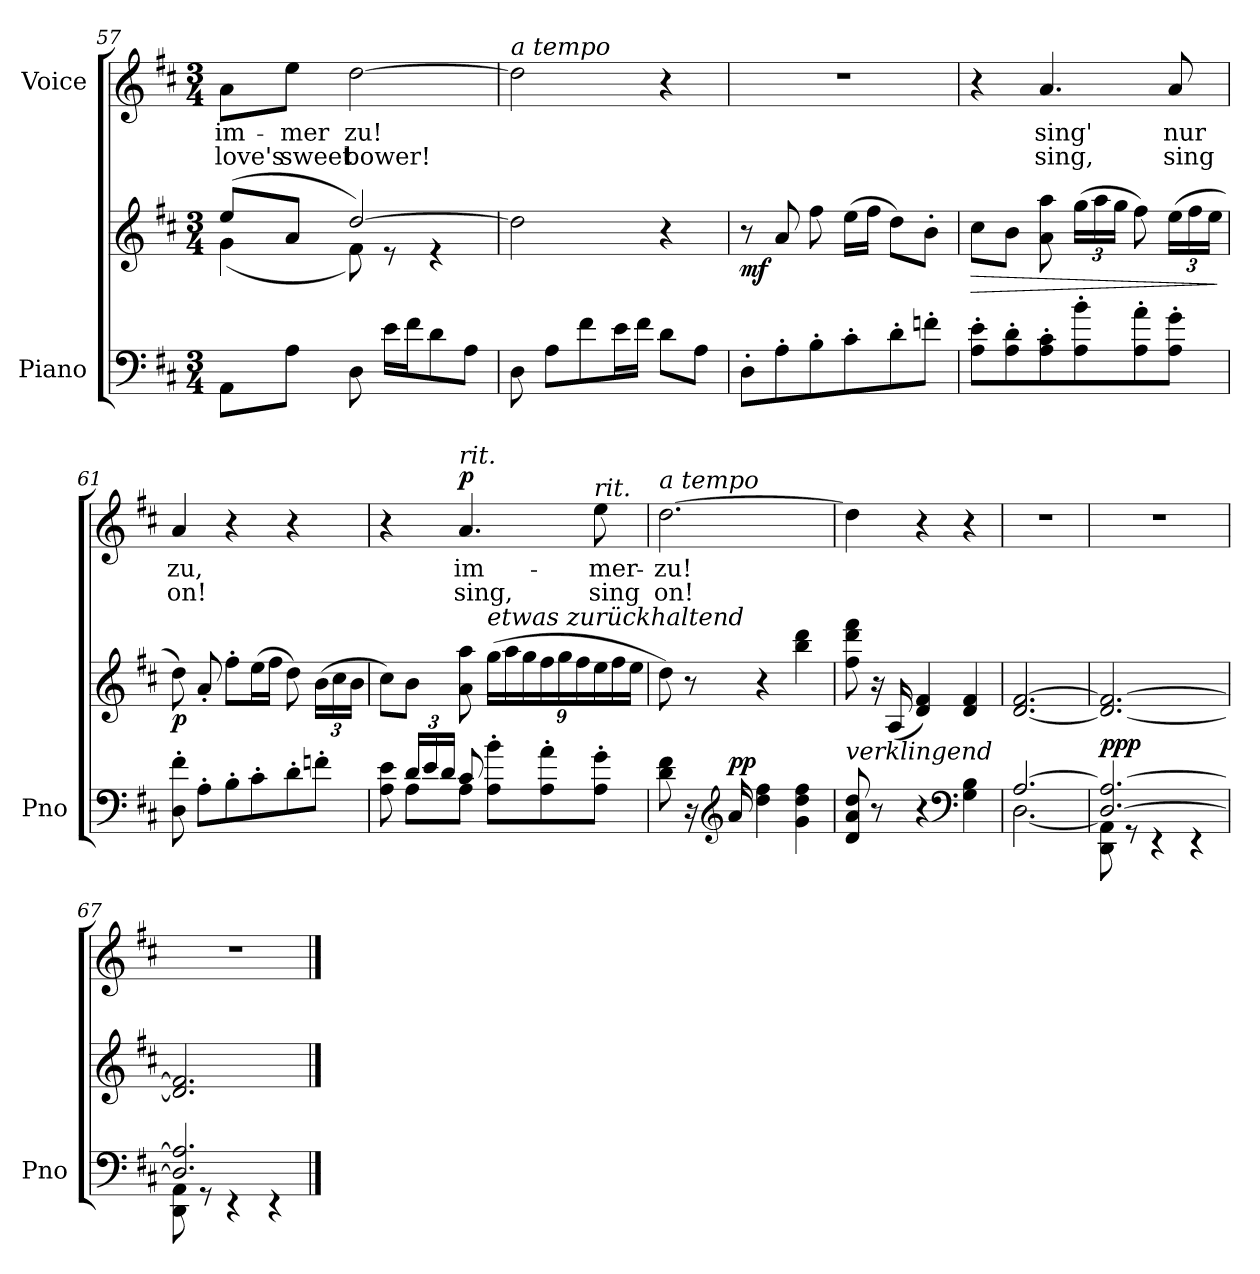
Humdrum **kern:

**kern	**kern	**dynam	**kern	**text	**text	**dynam
*part2	*part2	*part2	*part1	*part1	*part1	*part1
*staff3	*staff2	*staff2/3	*staff1	*staff1	*staff1	*staff1
*I"Piano	*	*	*I"Voice	*	*	*
*I'Pno	*	*	*	*	*	*
*clefF4	*clefG2	*	*clefG2	*	*	*
*k[f#c#]	*k[f#c#]	*	*k[f#c#]	*	*	*
*M3/4	*M3/4	*	*M3/4	*	*	*
=57	=57	=57	=57	=57	=57	=57
*	*^	*	*	*	*	*
!	!	!	!	!	!LO:LY:b	!LO:LY:b	!
8AA\L	(8ee/L	(4g\	.	8a\L	im-	love's	.
!	!	!	!	!	!LO:LY:b	!LO:LY:b	!
8A\J	8a/J	.	.	8ee\J	-mer	sweet	.
!	!	!	!	!	!LO:LY:b	!LO:LY:b	!
8D\	[2dd/)	8f#\)	.	[2dd\	zu!	bower!	.
16e\LL	.	8r	.	.	.	.	.
16f#\J	.	.	.	.	.	.	.
8d\	.	4r	.	.	.	.	.
8A\J	.	.	.	.	.	.	.
*	*v	*v	*	*	*	*	*
=58	=58	=58	=58	=58	=58	=58
!	!	!	!LO:TX:a:i:t=a tempo	!	!	!
8D\	2dd\]	.	2dd\]	.	.	.
8A\L	.	.	.	.	.	.
8f#\	.	.	.	.	.	.
16e\L	.	.	.	.	.	.
16f#\JJ	.	.	.	.	.	.
8d\L	4r	.	4r	.	.	.
8A\J	.	.	.	.	.	.
=59	=59	=59	=59	=59	=59	=59
!	!	!LO:DY:b	!	!	!	!
8D'\L	8r	mf	2.r	.	.	.
8A'\	8a/	.	.	.	.	.
8B'\	8ff#\	.	.	.	.	.
8c#'\	(16ee\LL	.	.	.	.	.
.	16ff#\JJ	.	.	.	.	.
8d'\	8dd\L)	.	.	.	.	.
8fn'\J	8b'\J	.	.	.	.	.
!!LO:LB:g=z
=60	=60	=60	=60	=60	=60	=60
!	!	!LO:HP:b	!	!	!	!
8A\' 8e\'L	8cc#\L	>	4r	.	.	.
8A\' 8d\'	8b\J	.	.	.	.	.
!	!	!	!	!LO:LY:b	!LO:LY:b	!
8A\' 8c#\'	8a\ 8aa\	.	4.a/	sing'	sing,	.
*	*Xbrackettup	*	*	*	*	*
8A\' 8b\'	(24gg\LL	.	.	.	.	.
.	24aa\	.	.	.	.	.
.	24gg\JJ	.	.	.	.	.
8A\' 8a\'	8ff#\)	.	.	.	.	.
!	!	!	!	!LO:LY:b	!LO:LY:b	!
8A\' 8g\'J	(24ee\LL	.	8a/	nur	sing	.
.	24ff#\	.	.	.	.	.
.	24ee\JJ	.	.	.	.	.
.	.	]	.	.	.	.
=61	=61	=61	=61	=61	=61	=61
!	!	!LO:DY:b	!	!LO:LY:b	!LO:LY:b	!
8D\' 8f#\'	8dd\)	p	4a/	zu,	on!	.
8A'\L	8a'/	.	.	.	.	.
8B'\	8ff#'\L	.	4r	.	.	.
8c#'\	(16ee\L	.	.	.	.	.
.	16ff#\JJ	.	.	.	.	.
8d'\	8dd\)	.	4r	.	.	.
8fn'\J	(24b\LL	.	.	.	.	.
.	24cc#\	.	.	.	.	.
.	24b\JJ	.	.	.	.	.
=62	=62	=62	=62	=62	=62	=62
*^	*	*	*	*	*	*
8reyy	8A\ 8e\	8cc#\L)	.	4r	.	.	.
*Xbrackettup	*	*	*	*	*	*	*
24d/LL	8A\L	8b\J	.	.	.	.	.
24e/	.	.	.	.	.	.	.
24d/JJ	.	.	.	.	.	.	.
!	!	!	!	!LO:TX:a:i:t=rit.	!	!	!
!	!	!	!	!	!LO:LY:b	!LO:LY:b	!LO:DY:a
8c#/	8A\J	8a\ 8aa\	.	4.a/	im-	sing,	p
!	!	!LO:TX:a:i:t=etwas zurückhaltend	!	!	!	!	!
4.rbyy	8A\' 8b\'L	(24gg\LL	.	.	.	.	.
.	.	24aa\	.	.	.	.	.
.	.	24gg\	.	.	.	.	.
.	8A\' 8a\'	24ff#\	.	.	.	.	.
.	.	24gg\	.	.	.	.	.
.	.	24ff#\	.	.	.	.	.
!	!	!	!	!LO:TX:a:i:t=rit.	!	!	!
!	!	!	!	!	!LO:LY:b	!LO:LY:b	!
.	8A\' 8g\'J	24ee\	.	8ee\	-mer-	sing	.
.	.	24ff#\	.	.	.	.	.
.	.	24ee\JJ	.	.	.	.	.
*v	*v	*	*	*	*	*	*
!!LO:LB:g=z
=63	=63	=63	=63	=63	=63	=63
!	!	!	!LO:TX:a:i:t=a tempo	!	!	!
!	!	!	!	!LO:LY:b	!LO:LY:b	!
8d\ 8f#\	8dd\)	.	[2.dd\	zu!	on!	.
16r	8r	.	.	.	.	.
*clefG2	*	*	*	*	*	*
!	!	!LO:DY:a=2	!	!	!	!
16a/	.	pp	.	.	.	.
4dd\ 4ff#\	4r	.	.	.	.	.
4g\ 4dd\ 4ff#\	4bb\ 4ddd\	.	.	.	.	.
=64	=64	=64	=64	=64	=64	=64
!LO:TX:a:i:t=verklingend	!	!	!	!	!	!
8d/ 8a/ 8dd/	8ff#\ 8ddd\ 8fff#\	.	4dd\]	.	.	.
8r	16r	.	.	.	.	.
.	(16A/	.	.	.	.	.
4r	4d/ 4f#/)	.	4r	.	.	.
*clefF4	*	*	*	*	*	*
4G\ 4B\	4d/ 4f#/	.	4r	.	.	.
=65	=65	=65	=65	=65	=65	=65
*^	*	*	*	*	*	*
[2.A/	[2.D\	[2.d/ [2.f#/	.	2.r	.	.	.
=66	=66	=66	=66	=66	=66	=66	=66
!	!	!	!LO:DY:a=2	!	!	!	!
2.D/_ 2.A/_	8DD\ 8AA\	2.d/_ 2.f#/_	ppp	2.r	.	.	.
.	8r	.	.	.	.	.	.
.	4r	.	.	.	.	.	.
.	4r	.	.	.	.	.	.
=67	=67	=67	=67	=67	=67	=67	=67
2.D/] 2.A/]	8DD\ 8AA\	2.d/] 2.f#/]	.	2.r	.	.	.
.	8r	.	.	.	.	.	.
.	4r	.	.	.	.	.	.
.	4r	.	.	.	.	.	.
*v	*v	*	*	*	*	*	*
==	==	==	==	==	==	==
*-	*-	*-	*-	*-	*-	*-
